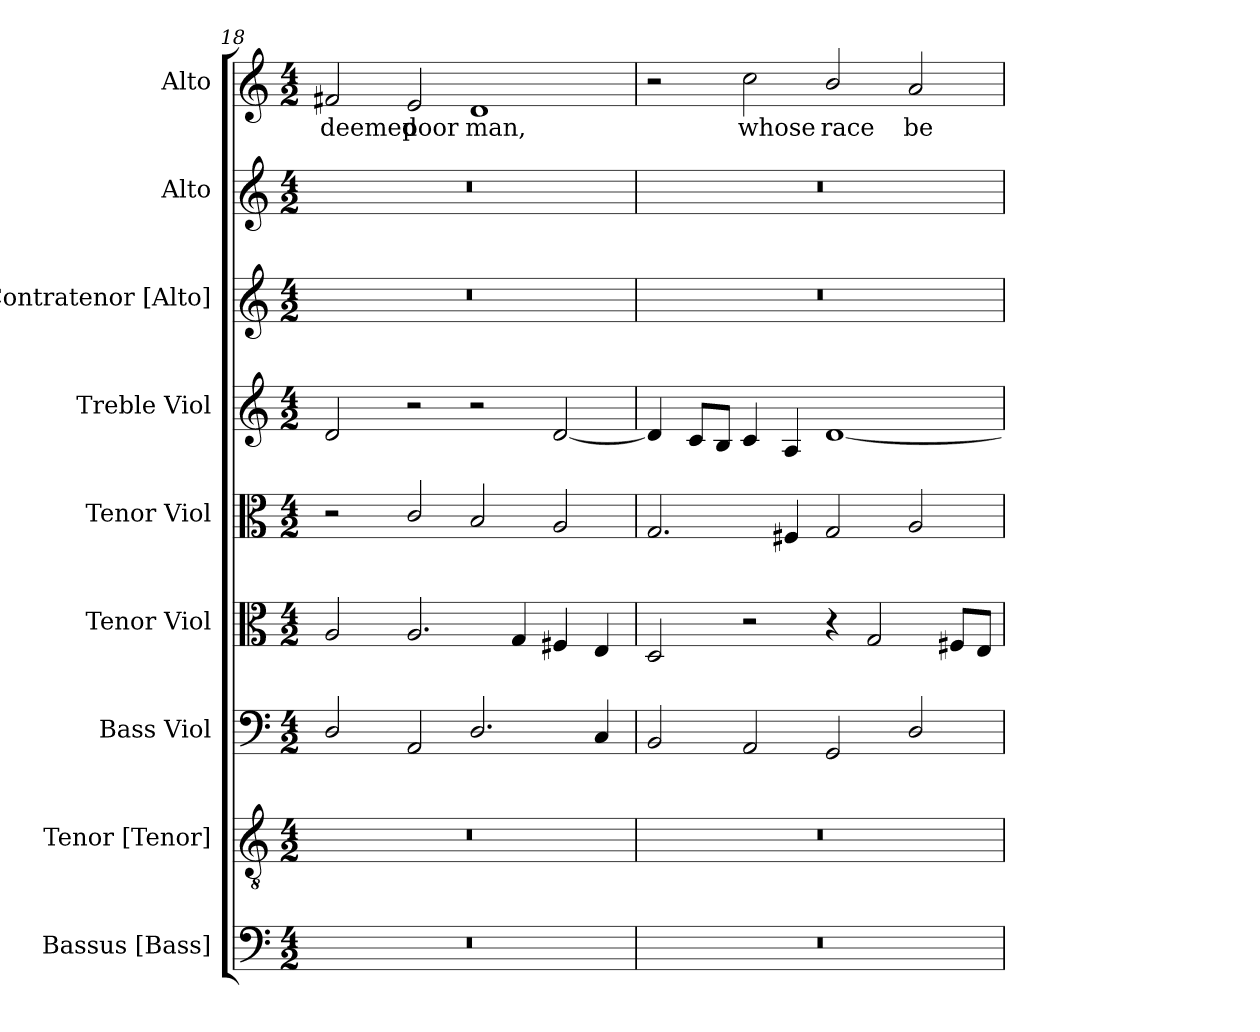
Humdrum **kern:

**kern	**kern	**kern	**kern	**kern	**kern	**kern	**kern	**kern	**text
*part9	*part8	*part7	*part6	*part5	*part4	*part3	*part2	*part1	*part1
*staff9	*staff8	*staff7	*staff6	*staff5	*staff4	*staff3	*staff2	*staff1	*staff1
*I"Bassus [Bass]	*I"Tenor [Tenor]	*I"Bass Viol	*I"Tenor Viol	*I"Tenor Viol	*I"Treble Viol	*I"Contratenor [Alto]	*I"Alto	*I"Alto	*
*I'B.	*I'T.	*I'B. Viol	*I'T. Viol	*I'T. Viol	*I'Tr. Viol	*I'A.	*	*I'A.	*
*clefF4	*clefGv2	*clefF4	*clefC3	*clefC3	*clefG2	*clefG2	*clefG2	*clefG2	*
*	*ITrd7c12	*	*	*	*	*	*	*	*
*k[]	*k[]	*k[]	*k[]	*k[]	*k[]	*k[]	*k[]	*k[]	*
*C:	*C:	*C:	*C:	*C:	*C:	*C:	*C:	*C:	*
*M4/2	*M4/2	*M4/2	*M4/2	*M4/2	*M4/2	*M4/2	*M4/2	*M4/2	*
=18	=18	=18	=18	=18	=18	=18	=18	=18	=18
!LO:N:vis=1	!LO:N:vis=1	!	!	!	!	!LO:N:vis=1	!LO:N:vis=1	!	!
!	!	!	!	!	!	!	!	!	!LO:LY:b:color=#000000
0r	0r	2Di/	2Ai/	2r	2di/	0r	0r	2f#Xi/	-deemed
!	!	!	!	!	!	!	!	!	!LO:LY:b:color=#000000
.	.	2AAi/	2.Ai/	2ci/	2r	.	.	2ei/	poor
!	!	!	!	!	!	!	!	!	!LO:LY:b:color=#000000
.	.	2.Di/	.	2Bi/	2r	.	.	1di	man,
.	.	.	4Gi/	.	.	.	.	.	.
.	.	.	4F#Xi/	2Ai/	[2di/	.	.	.	.
.	.	4Ci/	4Ei/	.	.	.	.	.	.
=19	=19	=19	=19	=19	=19	=19	=19	=19	=19
!LO:N:vis=1	!LO:N:vis=1	!	!	!	!	!LO:N:vis=1	!LO:N:vis=1	!	!
0r	0r	2BBi/	2Di/	2.Gi/	4di/]	0r	0r	2r	.
.	.	.	.	.	8ci/L	.	.	.	.
.	.	.	.	.	8Bi/J	.	.	.	.
!	!	!	!	!	!	!	!	!	!LO:LY:b:color=#000000
.	.	2AAi/	2r	.	4ci/	.	.	2cci\	whose
.	.	.	.	4F#Xi/	4Ai/	.	.	.	.
!	!	!	!	!	!	!	!	!	!LO:LY:b:color=#000000
.	.	2GGi/	4r	2Gi/	[1di	.	.	2bi/	race
.	.	.	2Gi/	.	.	.	.	.	.
!	!	!	!	!	!	!	!	!	!LO:LY:b:color=#000000
.	.	2Di/	.	2Ai/	.	.	.	2ai/	be-
.	.	.	8F#Xi/L	.	.	.	.	.	.
.	.	.	8Ei/J	.	.	.	.	.	.
=	=	=	=	=	=	=	=	=	=
*-	*-	*-	*-	*-	*-	*-	*-	*-	*-
